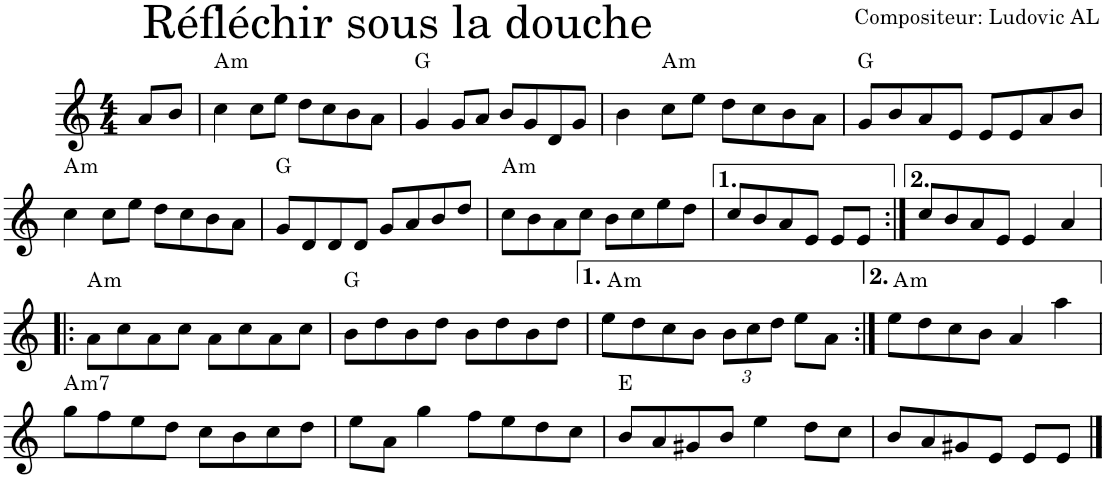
**kern	**harte
*part1	*part1
*staff1	*
*I"Violon	*
*I'Vln.	*
*clefG2	*
*k[]	*
*M4/4	*
=1	=1
8a/L	.
8b/J	.
=2	=2
!	!LO:H:kt=m
4cc\	A:min
8cc\L	.
8ee\J	.
8dd\L	.
8cc\	.
8b\	.
8a\J	.
=3	=3
4g/	G:maj
8g/L	.
8a/J	.
8b/L	.
8g/	.
8d/	.
8g/J	.
=4	=4
4b\	.
!	!LO:H:kt=m
8cc\L	A:min
8ee\J	.
8dd\L	.
8cc\	.
8b\	.
8a\J	.
=5	=5
8g/L	G:maj
8b/	.
8a/	.
8e/J	.
8e/L	.
8e/	.
8a/	.
8b/J	.
!!LO:LB:g=z
=6	=6
!	!LO:H:kt=m
4cc\	A:min
8cc\L	.
8ee\J	.
8dd\L	.
8cc\	.
8b\	.
8a\J	.
=7	=7
8g/L	G:maj
8d/	.
8d/	.
8d/J	.
8g/L	.
8a/	.
8b/	.
8dd/J	.
=8	=8
!	!LO:H:kt=m
8cc\L	A:min
8b\	.
8a\	.
8cc\J	.
8b\L	.
8cc\	.
8ee\	.
8dd\J	.
=9	=9
8cc/L	.
8b/	.
8a/	.
8e/J	.
8e/L	.
8e/J	.
=10:|!	=10:|!
8cc/L	.
8b/	.
8a/	.
8e/J	.
4e/	.
4a/	.
!!LO:LB:g=z
=11!|:	=11!|:
!	!LO:H:kt=m
8a\L	A:min
8cc\	.
8a\	.
8cc\J	.
8a\L	.
8cc\	.
8a\	.
8cc\J	.
=12	=12
8b\L	G:maj
8dd\	.
8b\	.
8dd\J	.
8b\L	.
8dd\	.
8b\	.
8dd\J	.
=13	=13
!	!LO:H:kt=m
8ee\L	A:min
8dd\	.
8cc\	.
8b\J	.
*Xbrackettup	*
12b\L	.
12cc\	.
12dd\J	.
8ee\L	.
8a\J	.
=14:|!	=14:|!
!	!LO:H:kt=m
8ee\L	A:min
8dd\	.
8cc\	.
8b\J	.
4a/	.
4aa\	.
!!LO:LB:g=z
=15	=15
!	!LO:H:kt=m7
8gg\L	A:min7
8ff\	.
8ee\	.
8dd\J	.
8cc\L	.
8b\	.
8cc\	.
8dd\J	.
=16	=16
8ee\L	.
8a\J	.
4gg\	.
8ff\L	.
8ee\	.
8dd\	.
8cc\J	.
=17	=17
8b/L	E:maj
8a/	.
8g#X/	.
8b/J	.
4ee\	.
8dd\L	.
8cc\J	.
=18	=18
8b/L	.
8a/	.
8g#X/	.
8e/J	.
8e/L	.
8e/J	.
==	==
*-	*-
